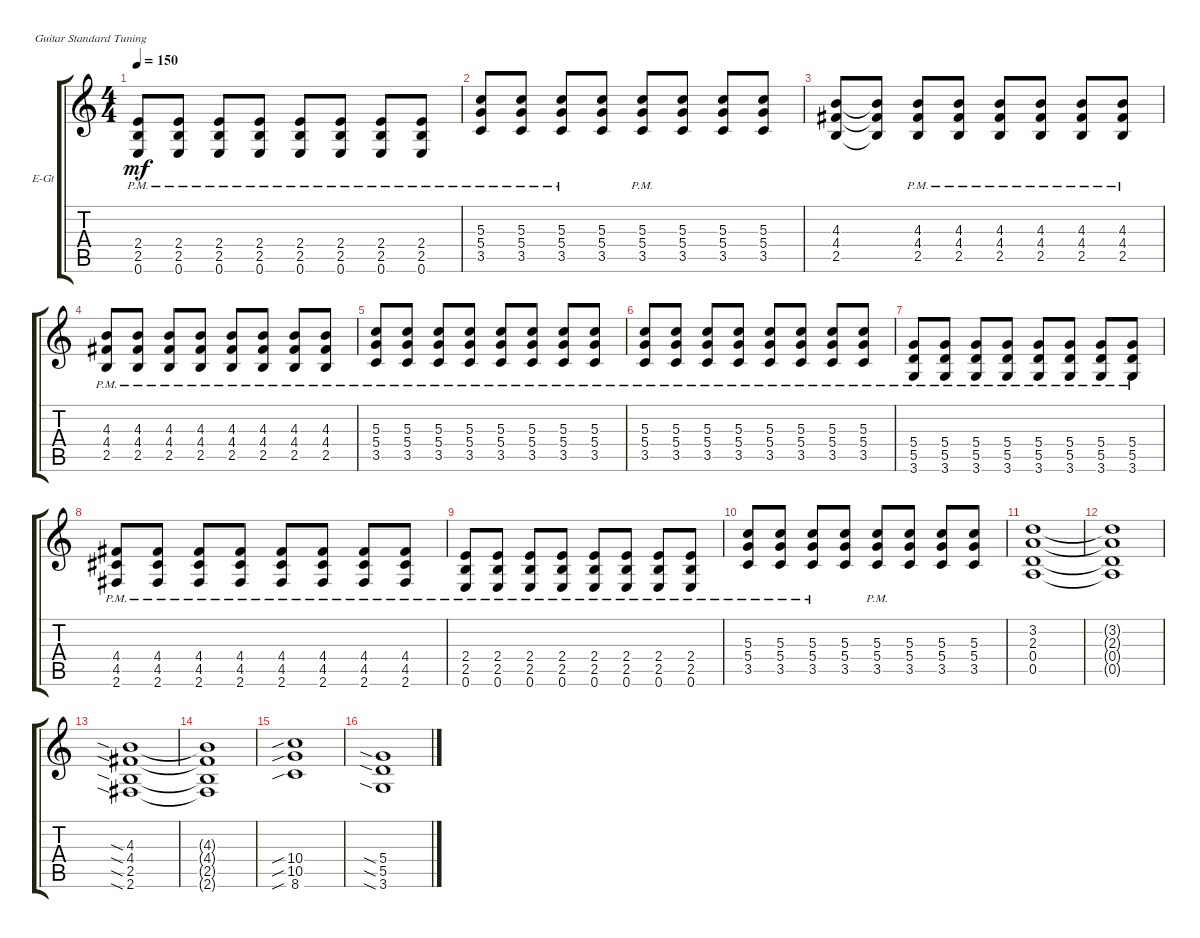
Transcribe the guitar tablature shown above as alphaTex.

\bracketExtendMode groupsimilarinstruments
\firstSystemTrackNameOrientation horizontal
\otherSystemsTrackNameOrientation horizontal
\track ("Electric Guitar 1" "E-Gt") {instrument distortionguitar}
\staff {score tabs}
\tuning (E4 B3 G3 D3 A2 E2)
\ts (4 4)
\tempo 150
\clef g2
\ks c
(0.6{pm} 2.5{pm} 2.4{pm}).8{dy mf} (0.6{pm} 2.5{pm} 2.4{pm}).8 (0.6{pm} 2.5{pm} 2.4{pm}).8 (0.6{pm} 2.5{pm} 2.4{pm}).8 (0.6{pm} 2.5{pm} 2.4{pm}).8 (0.6{pm} 2.5{pm} 2.4{pm}).8 (0.6{pm} 2.5{pm} 2.4{pm}).8 (0.6{pm} 2.5{pm} 2.4{pm}).8 |
(3.5{pm} 5.4{pm} 5.3{pm}).8 (3.5{pm} 5.4{pm} 5.3{pm}).8 (3.5{pm} 5.4{pm} 5.3{pm}).8 (3.5 5.4 5.3).8 (3.5{pm} 5.4{pm} 5.3{pm}).8 (3.5 5.4 5.3).8 (3.5 5.4 5.3).8 (3.5 5.4 5.3).8 |
(2.5 4.4 4.3).8 (2.5{t} 4.4{t} 4.3{t}).8 (2.5{pm} 4.4{pm} 4.3{pm}).8 (2.5{pm} 4.4{pm} 4.3{pm}).8 (2.5{pm} 4.4{pm} 4.3{pm}).8 (2.5{pm} 4.4{pm} 4.3{pm}).8 (2.5{pm} 4.4{pm} 4.3{pm}).8 (2.5{pm} 4.4{pm} 4.3{pm}).8 |
(2.5{pm} 4.4{pm} 4.3{pm}).8 (2.5{pm} 4.4{pm} 4.3{pm}).8 (2.5{pm} 4.4{pm} 4.3{pm}).8 (2.5{pm} 4.4{pm} 4.3{pm}).8 (2.5{pm} 4.4{pm} 4.3{pm}).8 (2.5{pm} 4.4{pm} 4.3{pm}).8 (2.5{pm} 4.4{pm} 4.3{pm}).8 (2.5{pm} 4.4{pm} 4.3{pm}).8 |
(5.3{pm} 5.4{pm} 3.5{pm}).8 (5.3{pm} 5.4{pm} 3.5{pm}).8 (5.3{pm} 5.4{pm} 3.5{pm}).8 (5.3{pm} 5.4{pm} 3.5{pm}).8 (5.3{pm} 5.4{pm} 3.5{pm}).8 (5.3{pm} 5.4{pm} 3.5{pm}).8 (5.3{pm} 5.4{pm} 3.5{pm}).8 (5.3{pm} 5.4{pm} 3.5{pm}).8 |
(5.3{pm} 5.4{pm} 3.5{pm}).8 (5.3{pm} 5.4{pm} 3.5{pm}).8 (5.3{pm} 5.4{pm} 3.5{pm}).8 (5.3{pm} 5.4{pm} 3.5{pm}).8 (5.3{pm} 5.4{pm} 3.5{pm}).8 (5.3{pm} 5.4{pm} 3.5{pm}).8 (5.3{pm} 5.4{pm} 3.5{pm}).8 (5.3{pm} 5.4{pm} 3.5{pm}).8 |
(3.6{pm} 5.5{pm} 5.4{pm}).8 (3.6{pm} 5.5{pm} 5.4{pm}).8 (3.6{pm} 5.5{pm} 5.4{pm}).8 (3.6{pm} 5.5{pm} 5.4{pm}).8 (3.6{pm} 5.5{pm} 5.4{pm}).8 (3.6{pm} 5.5{pm} 5.4{pm}).8 (3.6{pm} 5.5{pm} 5.4{pm}).8 (3.6{pm} 5.5{pm} 5.4{pm}).8 |
(2.6{pm} 4.5{pm} 4.4{pm}).8 (2.6{pm} 4.5{pm} 4.4{pm}).8 (2.6{pm} 4.5{pm} 4.4{pm}).8 (2.6{pm} 4.5{pm} 4.4{pm}).8 (2.6{pm} 4.5{pm} 4.4{pm}).8 (2.6{pm} 4.5{pm} 4.4{pm}).8 (2.6{pm} 4.5{pm} 4.4{pm}).8 (2.6{pm} 4.5{pm} 4.4{pm}).8 |
(0.6{pm} 2.5{pm} 2.4{pm}).8 (0.6{pm} 2.5{pm} 2.4{pm}).8 (0.6{pm} 2.5{pm} 2.4{pm}).8 (0.6{pm} 2.5{pm} 2.4{pm}).8 (0.6{pm} 2.5{pm} 2.4{pm}).8 (0.6{pm} 2.5{pm} 2.4{pm}).8 (0.6{pm} 2.5{pm} 2.4{pm}).8 (0.6{pm} 2.5{pm} 2.4{pm}).8 |
(3.5{pm} 5.4{pm} 5.3{pm}).8 (3.5{pm} 5.4{pm} 5.3{pm}).8 (3.5{pm} 5.4{pm} 5.3{pm}).8 (3.5 5.4 5.3).8 (3.5{pm} 5.4{pm} 5.3{pm}).8 (3.5 5.4 5.3).8 (3.5 5.4 5.3).8 (3.5 5.4 5.3).8 |
(0.5 0.4 2.3 3.2).1 |
(0.5{t} 0.4{t} 3.2{t} 2.3{t}).1 |
(2.6{sia} 2.5{sia} 4.4{sia} 4.3{sia}).1 |
(4.3{t} 4.4{t} 2.5{t} 2.6{t}).1 |
(8.6{sib} 10.5{sib} 10.4{sib}).1 |
(3.6{sia} 5.5{sia} 5.4{sia}).1
